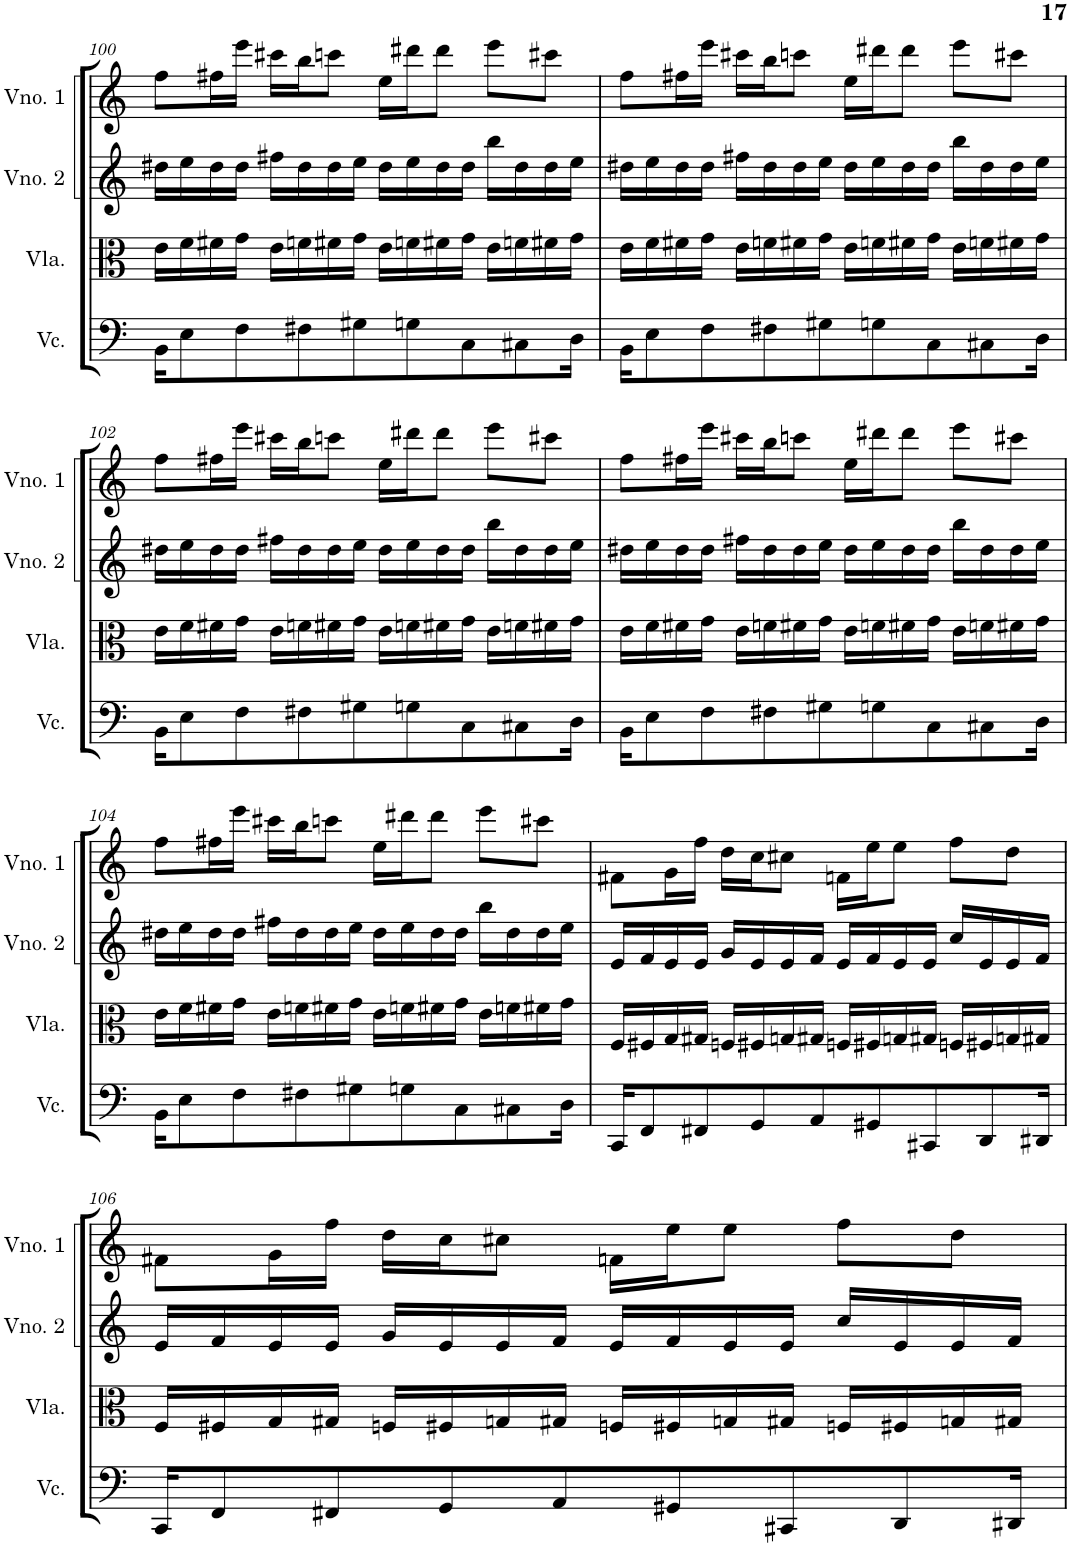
**kern	**kern	**kern	**kern
*part4	*part3	*part2	*part1
*staff4	*staff3	*staff2	*staff1
*I"Violoncelo	*I"Viola	*I"Violino 2	*I"Violino 1
*I'Vc.	*I'Vla.	*I'Vno. 2	*I'Vno. 1
!!LO:PB:g=z
*clefF4	*clefC3	*clefG2	*clefG2
*k[]	*k[]	*k[]	*k[]
*M4/4	*M4/4	*M4/4	*M4/4
=100	=100	=100	=100
16BB\KL	16e\LL	16dd#X\LL	8ff\L
8E\	16f\	16ee\	.
.	16f#X\	16dd#\	16ff#X\L
8F\	16g\JJ	16dd#\JJ	16eee\JJ
.	16e\LL	16ff#X\LL	16ccc#X\LL
8F#X\	16fn\	16dd#\	16bb\J
.	16f#X\	16dd#\	8cccn\J
8G#X\	16g\JJ	16ee\JJ	.
.	16e\LL	16dd#\LL	16ee\LL
8Gn\	16fn\	16ee\	16ddd#X\J
.	16f#X\	16dd#\	8ddd#\J
8C\	16g\JJ	16dd#\JJ	.
.	16e\LL	16bb\LL	8eee\L
8C#X\	16fn\	16dd#\	.
.	16f#X\	16dd#\	8ccc#X\J
16D\Jk	16g\JJ	16ee\JJ	.
=101	=101	=101	=101
16BB\KL	16e\LL	16dd#X\LL	8ff\L
8E\	16f\	16ee\	.
.	16f#X\	16dd#\	16ff#X\L
8F\	16g\JJ	16dd#\JJ	16eee\JJ
.	16e\LL	16ff#X\LL	16ccc#X\LL
8F#X\	16fn\	16dd#\	16bb\J
.	16f#X\	16dd#\	8cccn\J
8G#X\	16g\JJ	16ee\JJ	.
.	16e\LL	16dd#\LL	16ee\LL
8Gn\	16fn\	16ee\	16ddd#X\J
.	16f#X\	16dd#\	8ddd#\J
8C\	16g\JJ	16dd#\JJ	.
.	16e\LL	16bb\LL	8eee\L
8C#X\	16fn\	16dd#\	.
.	16f#X\	16dd#\	8ccc#X\J
16D\Jk	16g\JJ	16ee\JJ	.
!!LO:LB:g=z
=102	=102	=102	=102
16BB\KL	16e\LL	16dd#X\LL	8ff\L
8E\	16f\	16ee\	.
.	16f#X\	16dd#\	16ff#X\L
8F\	16g\JJ	16dd#\JJ	16eee\JJ
.	16e\LL	16ff#X\LL	16ccc#X\LL
8F#X\	16fn\	16dd#\	16bb\J
.	16f#X\	16dd#\	8cccn\J
8G#X\	16g\JJ	16ee\JJ	.
.	16e\LL	16dd#\LL	16ee\LL
8Gn\	16fn\	16ee\	16ddd#X\J
.	16f#X\	16dd#\	8ddd#\J
8C\	16g\JJ	16dd#\JJ	.
.	16e\LL	16bb\LL	8eee\L
8C#X\	16fn\	16dd#\	.
.	16f#X\	16dd#\	8ccc#X\J
16D\Jk	16g\JJ	16ee\JJ	.
=103	=103	=103	=103
16BB\KL	16e\LL	16dd#X\LL	8ff\L
8E\	16f\	16ee\	.
.	16f#X\	16dd#\	16ff#X\L
8F\	16g\JJ	16dd#\JJ	16eee\JJ
.	16e\LL	16ff#X\LL	16ccc#X\LL
8F#X\	16fn\	16dd#\	16bb\J
.	16f#X\	16dd#\	8cccn\J
8G#X\	16g\JJ	16ee\JJ	.
.	16e\LL	16dd#\LL	16ee\LL
8Gn\	16fn\	16ee\	16ddd#X\J
.	16f#X\	16dd#\	8ddd#\J
8C\	16g\JJ	16dd#\JJ	.
.	16e\LL	16bb\LL	8eee\L
8C#X\	16fn\	16dd#\	.
.	16f#X\	16dd#\	8ccc#X\J
16D\Jk	16g\JJ	16ee\JJ	.
!!LO:LB:g=z
=104	=104	=104	=104
16BB\KL	16e\LL	16dd#X\LL	8ff\L
8E\	16f\	16ee\	.
.	16f#X\	16dd#\	16ff#X\L
8F\	16g\JJ	16dd#\JJ	16eee\JJ
.	16e\LL	16ff#X\LL	16ccc#X\LL
8F#X\	16fn\	16dd#\	16bb\J
.	16f#X\	16dd#\	8cccn\J
8G#X\	16g\JJ	16ee\JJ	.
.	16e\LL	16dd#\LL	16ee\LL
8Gn\	16fn\	16ee\	16ddd#X\J
.	16f#X\	16dd#\	8ddd#\J
8C\	16g\JJ	16dd#\JJ	.
.	16e\LL	16bb\LL	8eee\L
8C#X\	16fn\	16dd#\	.
.	16f#X\	16dd#\	8ccc#X\J
16D\Jk	16g\JJ	16ee\JJ	.
=105	=105	=105	=105
16CC/KL	16F/LL	16e/LL	8f#X\L
8FF/	16F#X/	16f/	.
.	16G/	16e/	16g\L
8FF#X/	16G#X/JJ	16e/JJ	16ff\JJ
.	16Fn/LL	16g/LL	16dd\LL
8GG/	16F#X/	16e/	16cc\J
.	16Gn/	16e/	8cc#X\J
8AA/	16G#X/JJ	16f/JJ	.
.	16Fn/LL	16e/LL	16fn\LL
8GG#X/	16F#X/	16f/	16ee\J
.	16Gn/	16e/	8ee\J
8CC#X/	16G#X/JJ	16e/JJ	.
.	16Fn/LL	16cc/LL	8ff\L
8DD/	16F#X/	16e/	.
.	16Gn/	16e/	8dd\J
16DD#X/Jk	16G#X/JJ	16f/JJ	.
!!LO:LB:g=z
=106	=106	=106	=106
16CC/KL	16F/LL	16e/LL	8f#X\L
8FF/	16F#X/	16f/	.
.	16G/	16e/	16g\L
8FF#X/	16G#X/JJ	16e/JJ	16ff\JJ
.	16Fn/LL	16g/LL	16dd\LL
8GG/	16F#X/	16e/	16cc\J
.	16Gn/	16e/	8cc#X\J
8AA/	16G#X/JJ	16f/JJ	.
.	16Fn/LL	16e/LL	16fn\LL
8GG#X/	16F#X/	16f/	16ee\J
.	16Gn/	16e/	8ee\J
8CC#X/	16G#X/JJ	16e/JJ	.
.	16Fn/LL	16cc/LL	8ff\L
8DD/	16F#X/	16e/	.
.	16Gn/	16e/	8dd\J
16DD#X/Jk	16G#X/JJ	16f/JJ	.
=	=	=	=
*-	*-	*-	*-
